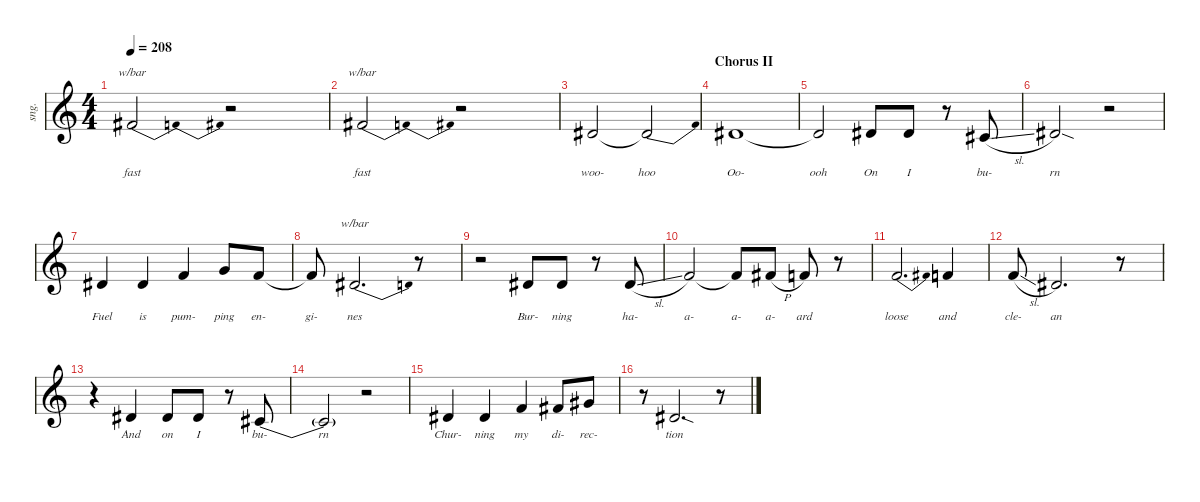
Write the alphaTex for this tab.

\defaultSystemsLayout 4
\hideDynamics
\bracketExtendMode nobrackets
\otherSystemsTrackNameOrientation horizontal
\track ("Vocals" "sng.") {multiBarRest instrument voiceoohs}
\staff {score}
\tuning (Eb4 Bb3 Gb3 Db3 Ab2 Eb2)
\ts (4 4)
\tempo 208
\clef g2
\ks c
8.2{acc #}.2{tbe (dip default 8.4 0 22.8 -2 24 -2 35.4 0) lyrics (0 "fast") lyrics (1 "") lyrics (2 "") lyrics (3 "") lyrics (4 "") dy mf beam Up} r.2{beam Up} |
8.2{acc #}.2{tbe (dip default 8.4 0 22.8 -2 24 -2 35.4 0) lyrics (0 "fast") lyrics (1 "") lyrics (2 "") lyrics (3 "") lyrics (4 "") beam Up} r.2{beam Up} |
5.2{acc #}.2{lyrics (0 "woo-") lyrics (1 "") lyrics (2 "") lyrics (3 "") lyrics (4 "") beam Up} 5.2{be (bend 4.8 0 15 4) t acc #}.2{lyrics (0 "hoo") lyrics (1 "") lyrics (2 "") lyrics (3 "") lyrics (4 "") beam Up} |
\section ("" "Chorus II")
5.2{acc #}.1{lyrics (0 "Oo-") lyrics (1 "") lyrics (2 "") lyrics (3 "") lyrics (4 "") beam Up} |
5.2{t acc #}.2{lyrics (0 "ooh") lyrics (1 "") lyrics (2 "") lyrics (3 "") lyrics (4 "") beam Up} 5.2{acc #}.8{lyrics (0 "On") lyrics (1 "") lyrics (2 "") lyrics (3 "") lyrics (4 "") beam Up} 5.2{acc #}.8{lyrics (0 "I") lyrics (1 "") lyrics (2 "") lyrics (3 "") lyrics (4 "") beam Up} r.8{beam Up} 3.2{sl acc #}.8{lyrics (0 "bu-") lyrics (1 "") lyrics (2 "") lyrics (3 "") lyrics (4 "") beam Up} |
5.2{sod acc #}.2{lyrics (0 "rn") lyrics (1 "") lyrics (2 "") lyrics (3 "") lyrics (4 "") beam Up} r.2{beam Up} |
5.2{acc #}.4{lyrics (0 "Fuel") lyrics (1 "") lyrics (2 "") lyrics (3 "") lyrics (4 "") beam Up} 5.2{acc #}.4{lyrics (0 "is") lyrics (1 "") lyrics (2 "") lyrics (3 "") lyrics (4 "") beam Up} 7.2.4{lyrics (0 "pum-") lyrics (1 "") lyrics (2 "") lyrics (3 "") lyrics (4 "") beam Up} 9.2.8{lyrics (0 "ping") lyrics (1 "") lyrics (2 "") lyrics (3 "") lyrics (4 "") beam Up} 7.2.8{lyrics (0 "en-") lyrics (1 "") lyrics (2 "") lyrics (3 "") lyrics (4 "") beam Up} |
7.2{t}.8{lyrics (0 "gi-") lyrics (1 "") lyrics (2 "") lyrics (3 "") lyrics (4 "") beam Up} 5.2{acc #}.2{d tbe (dive default 29.4 0 59.4 -2) lyrics (0 "nes") lyrics (1 "") lyrics (2 "") lyrics (3 "") lyrics (4 "") beam Up} r.8{beam Up} |
r.2{beam Down} 5.2{acc #}.8{lyrics (0 "Bur-") lyrics (1 "") lyrics (2 "") lyrics (3 "") lyrics (4 "") beam Up} 5.2{acc #}.8{lyrics (0 "ning") lyrics (1 "") lyrics (2 "") lyrics (3 "") lyrics (4 "") beam Up} r.8{beam Up} 5.2{sl acc #}.8{lyrics (0 "ha-") lyrics (1 "") lyrics (2 "") lyrics (3 "") lyrics (4 "") beam Up} |
7.2.2{lyrics (0 "a-") lyrics (1 "") lyrics (2 "") lyrics (3 "") lyrics (4 "") beam Up} 7.2{t}.8{lyrics (0 "a-") lyrics (1 "") lyrics (2 "") lyrics (3 "") lyrics (4 "") beam Up} 8.2{h acc #}.8{lyrics (0 "a-") lyrics (1 "") lyrics (2 "") lyrics (3 "") lyrics (4 "") beam Up} 7.2.8{lyrics (0 "ard") lyrics (1 "") lyrics (2 "") lyrics (3 "") lyrics (4 "") beam Up} r.8{beam Up} |
7.2{be (bend 11.4 0 20.4 2)}.2{d lyrics (0 "loose") lyrics (1 "") lyrics (2 "") lyrics (3 "") lyrics (4 "") beam Up} 7.2.4{lyrics (0 "and") lyrics (1 "") lyrics (2 "") lyrics (3 "") lyrics (4 "") beam Up} |
7.2{sl}.8{lyrics (0 "cle-") lyrics (1 "") lyrics (2 "") lyrics (3 "") lyrics (4 "") beam Up} 5.2{acc #}.2{d lyrics (0 "an") lyrics (1 "") lyrics (2 "") lyrics (3 "") lyrics (4 "") beam Up} r.8{beam Up} |
r.4{beam Down} 5.2{acc #}.4{lyrics (0 "And") lyrics (1 "") lyrics (2 "") lyrics (3 "") lyrics (4 "") beam Up} 5.2{acc #}.8{lyrics (0 "on") lyrics (1 "") lyrics (2 "") lyrics (3 "") lyrics (4 "") beam Up} 5.2{acc #}.8{lyrics (0 "I") lyrics (1 "") lyrics (2 "") lyrics (3 "") lyrics (4 "") beam Up} r.8{beam Up} 3.2{be (bendrelease 5.3999999999999995 0 13.799999999999999 4 28.2 4 55.8 0) acc #}.8{lyrics (0 "bu-") lyrics (1 "") lyrics (2 "") lyrics (3 "") lyrics (4 "") beam Up} |
3.2{t acc #}.2{lyrics (0 "rn") lyrics (1 "") lyrics (2 "") lyrics (3 "") lyrics (4 "") beam Up} r.2{beam Up} |
5.2{acc #}.4{lyrics (0 "Chur-") lyrics (1 "") lyrics (2 "") lyrics (3 "") lyrics (4 "") beam Up} 5.2{acc #}.4{lyrics (0 "ning") lyrics (1 "") lyrics (2 "") lyrics (3 "") lyrics (4 "") beam Up} 7.2.4{lyrics (0 "my") lyrics (1 "") lyrics (2 "") lyrics (3 "") lyrics (4 "") beam Up} 8.2{acc #}.8{lyrics (0 "di-") lyrics (1 "") lyrics (2 "") lyrics (3 "") lyrics (4 "") beam Up} 10.2{acc #}.8{lyrics (0 "rec-") lyrics (1 "") lyrics (2 "") lyrics (3 "") lyrics (4 "") dy f beam Up} |
r.8{beam Down} 5.2{sod acc #}.2{d lyrics (0 "tion") lyrics (1 "") lyrics (2 "") lyrics (3 "") lyrics (4 "") dy mf beam Up} r.8{beam Up}
